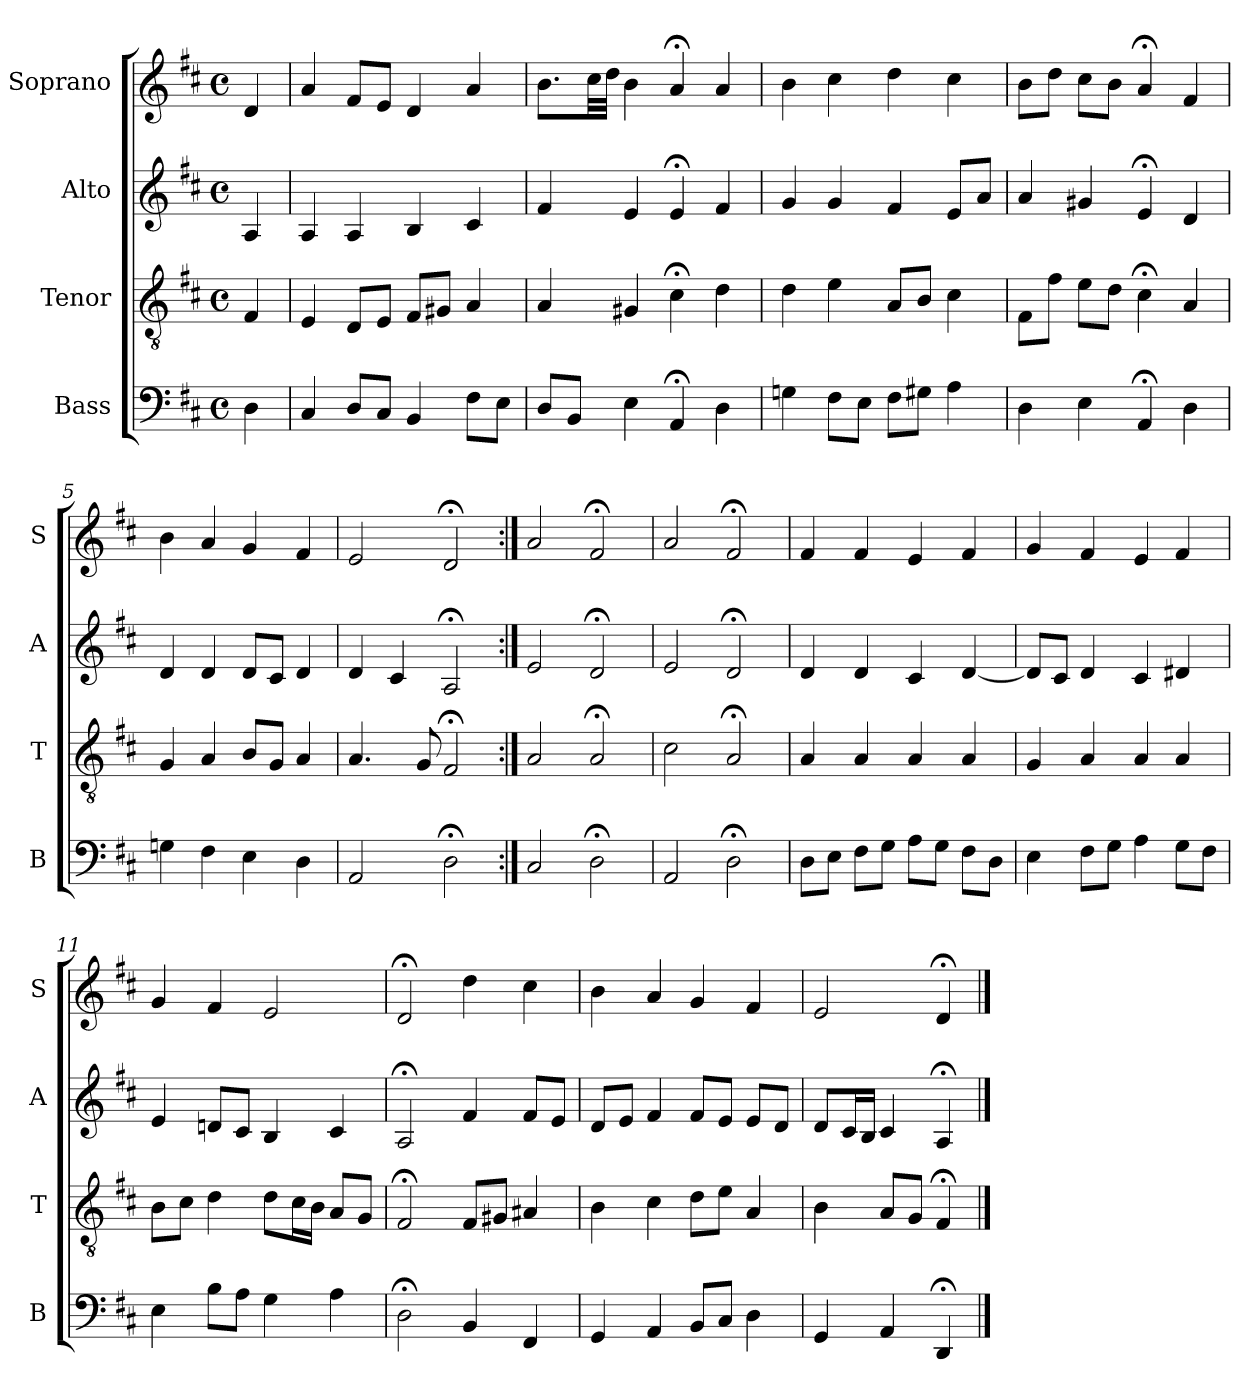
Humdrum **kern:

**kern	**kern	**kern	**kern
*part4	*part3	*part2	*part1
*staff4	*staff3	*staff2	*staff1
*I"Bass	*I"Tenor	*I"Alto	*I"Soprano
*I'B	*I'T	*I'A	*I'S
*clefF4	*clefGv2	*clefG2	*clefG2
*k[f#c#]	*k[f#c#]	*k[f#c#]	*k[f#c#]
*D:	*D:	*D:	*D:
*M4/4	*M4/4	*M4/4	*M4/4
*met(c)	*met(c)	*met(c)	*met(c)
*MM100	*MM100	*MM100	*MM100
=	=	=	=
4D	4F#	4A	4d
=1	=1	=1	=1
4C#	4E	4A	4a
8DL	8DL	4A	8f#L
8C#J	8EJ	.	8eJ
4BB	8F#L	4B	4d
.	8G#XJ	.	.
8F#L	4A	4c#	4a
8EJ	.	.	.
=2	=2	=2	=2
8DL	4A	4f#	8.bL
8BBJ	.	.	.
.	.	.	32cc#LL
.	.	.	32ddJJJ
4E	4G#X	4e	4b
4AA;<	4c#;<	4e;<	4a;<
4D	4d	4f#	4a
=3	=3	=3	=3
4Gn	4d	4g	4b
8F#L	4e	4g	4cc#
8EJ	.	.	.
8F#L	8AL	4f#	4dd
8G#XJ	8BJ	.	.
4A	4c#	8eL	4cc#
.	.	8aJ	.
=4	=4	=4	=4
4D	8F#L	4a	8bL
.	8f#J	.	8ddJ
4E	8eL	4g#X	8cc#L
.	8dJ	.	8bJ
4AA;<	4c#;<	4e;<	4a;<
4D	4A	4d	4f#
=5	=5	=5	=5
4Gn	4G	4d	4b
4F#	4A	4d	4a
4E	8BL	8dL	4g
.	8GJ	8c#J	.
4D	4A	4d	4f#
=6	=6	=6	=6
2AA	4.A	4d	2e
.	.	4c#	.
.	8G	.	.
2D;<	2F#;<i	2A;<i	2d;<
=7:|!	=7:|!	=7:|!	=7:|!
2C#	2Ai	2ei	2a
2D;<	2A;<	2d;<	2f#;<
=8	=8	=8	=8
2AA	2c#	2e	2a
2D;<	2A;<	2d;<	2f#;<
=9	=9	=9	=9
8DL	4A	4d	4f#
8EJ	.	.	.
8F#L	4A	4d	4f#
8GJ	.	.	.
8AL	4A	4c#	4e
8GJ	.	.	.
8F#L	4A	[4d	4f#
8DJ	.	.	.
=10	=10	=10	=10
4E	4G	8dL]	4g
.	.	8c#J	.
8F#L	4A	4d	4f#
8GJ	.	.	.
4A	4A	4c#	4e
8GL	4A	4d#X	4f#
8F#J	.	.	.
=11	=11	=11	=11
4E	8BL	4e	4g
.	8c#J	.	.
8BL	4d	8dnL	4f#
8AJ	.	8c#J	.
4G	8dL	4B	2e
.	16c#L	.	.
.	16BJJ	.	.
4A	8AL	4c#	.
.	8GJ	.	.
=12	=12	=12	=12
2D;<	2F#;<	2A;<	2d;<
4BB	8F#L	4f#	4dd
.	8G#XJ	.	.
4FF#	4A#X	8f#L	4cc#
.	.	8eJ	.
=13	=13	=13	=13
4GG	4B	8dL	4b
.	.	8eJ	.
4AA	4c#	4f#	4a
8BBL	8dL	8f#L	4g
8C#J	8eJ	8eJ	.
4D	4A	8eL	4f#
.	.	8dJ	.
=14	=14	=14	=14
4GG	4B	8dL	2e
.	.	16c#L	.
.	.	16BJJ	.
4AA	8AL	4c#	.
.	8GJ	.	.
4DD;<	4F#;<	4A;<	4d;<
==	==	==	==
*-	*-	*-	*-
